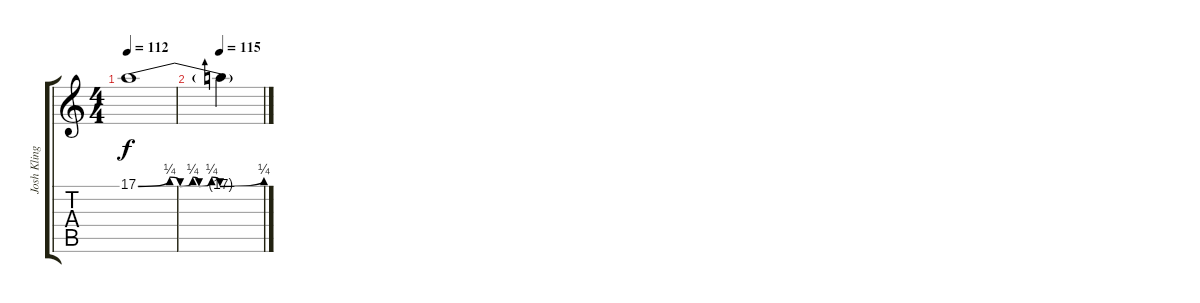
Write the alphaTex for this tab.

\track ("Josh Klinghoffer " "Josh Kling") {instrument stringensemble2}
\staff {score tabs}
\tuning (E4 B3 G3 D3 A2 E2) {hide}
\ts (4 4)
\tempo 112
\clef g2
\ks c
17.1{be (custom 0 0 15 1 20 0 26 1 29 0 35 1 39 0 60 1)}.1{dy f} |
\tempo 115
17.1{t}.4
